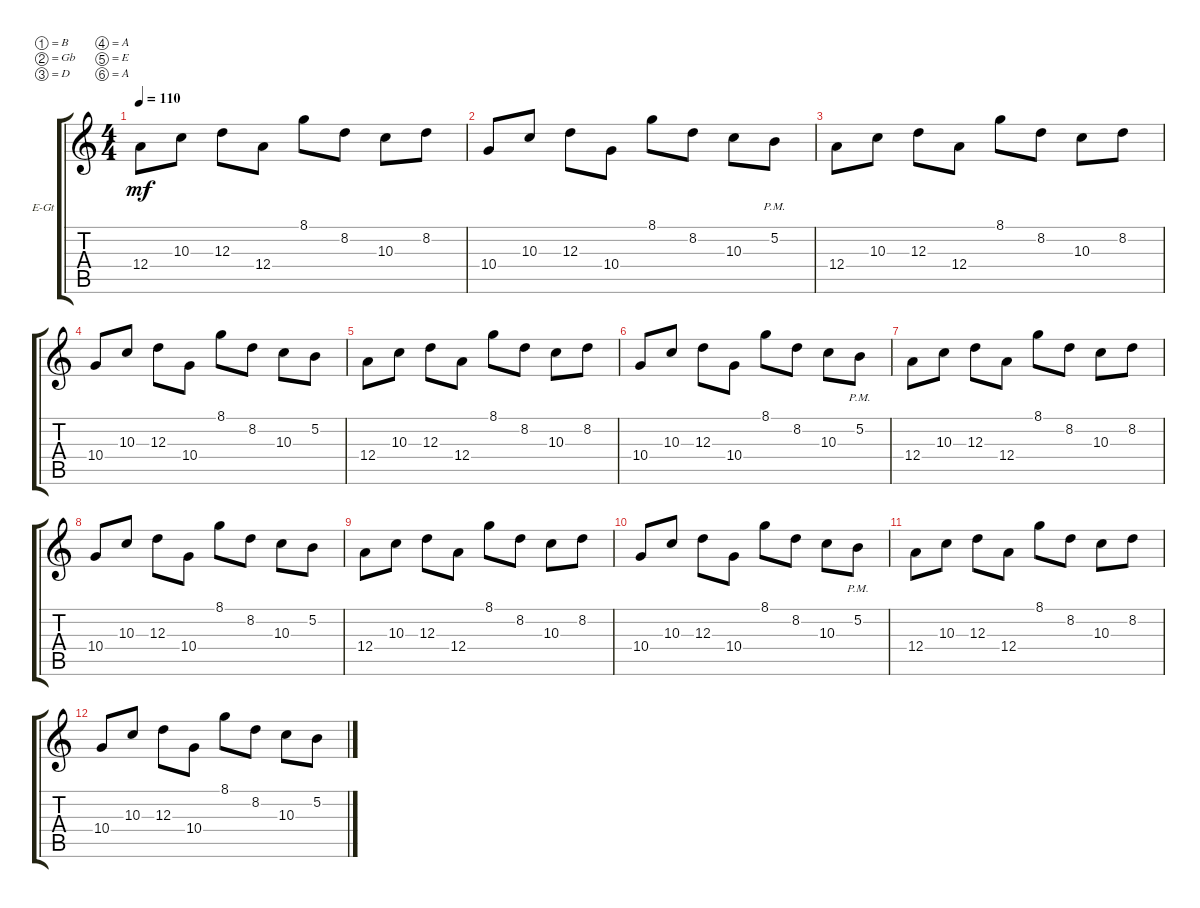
\defaultSystemsLayout 4
\bracketExtendMode groupsimilarinstruments
\firstSystemTrackNameOrientation horizontal
\otherSystemsTrackNameOrientation horizontal
\track ("Clean Guitar" "E-Gt") {instrument electricguitarclean}
\staff {score tabs}
\tuning (B3 Gb3 D3 A2 E2 A1)
\ts (4 4)
\tempo 110
\clef g2
\ks c
12.4.8{dy mf} 10.3.8 12.3.8 12.4.8 8.1.8 8.2.8 10.3.8 8.2.8 |
10.4.8 10.3.8 12.3.8 10.4.8 8.1.8 8.2.8 10.3.8 5.2{pm}.8 |
12.4.8 10.3.8 12.3.8 12.4.8 8.1.8 8.2.8 10.3.8 8.2.8 |
10.4.8 10.3.8 12.3.8 10.4.8 8.1.8 8.2.8 10.3.8 5.2.8 |
12.4.8 10.3.8 12.3.8 12.4.8 8.1.8 8.2.8 10.3.8 8.2.8 |
10.4.8 10.3.8 12.3.8 10.4.8 8.1.8 8.2.8 10.3.8 5.2{pm}.8 |
12.4.8 10.3.8 12.3.8 12.4.8 8.1.8 8.2.8 10.3.8 8.2.8 |
10.4.8 10.3.8 12.3.8 10.4.8 8.1.8 8.2.8 10.3.8 5.2.8 |
12.4.8 10.3.8 12.3.8 12.4.8 8.1.8 8.2.8 10.3.8 8.2.8 |
10.4.8 10.3.8 12.3.8 10.4.8 8.1.8 8.2.8 10.3.8 5.2{pm}.8 |
12.4.8 10.3.8 12.3.8 12.4.8 8.1.8 8.2.8 10.3.8 8.2.8 |
10.4.8 10.3.8 12.3.8 10.4.8 8.1.8 8.2.8 10.3.8 5.2.8
